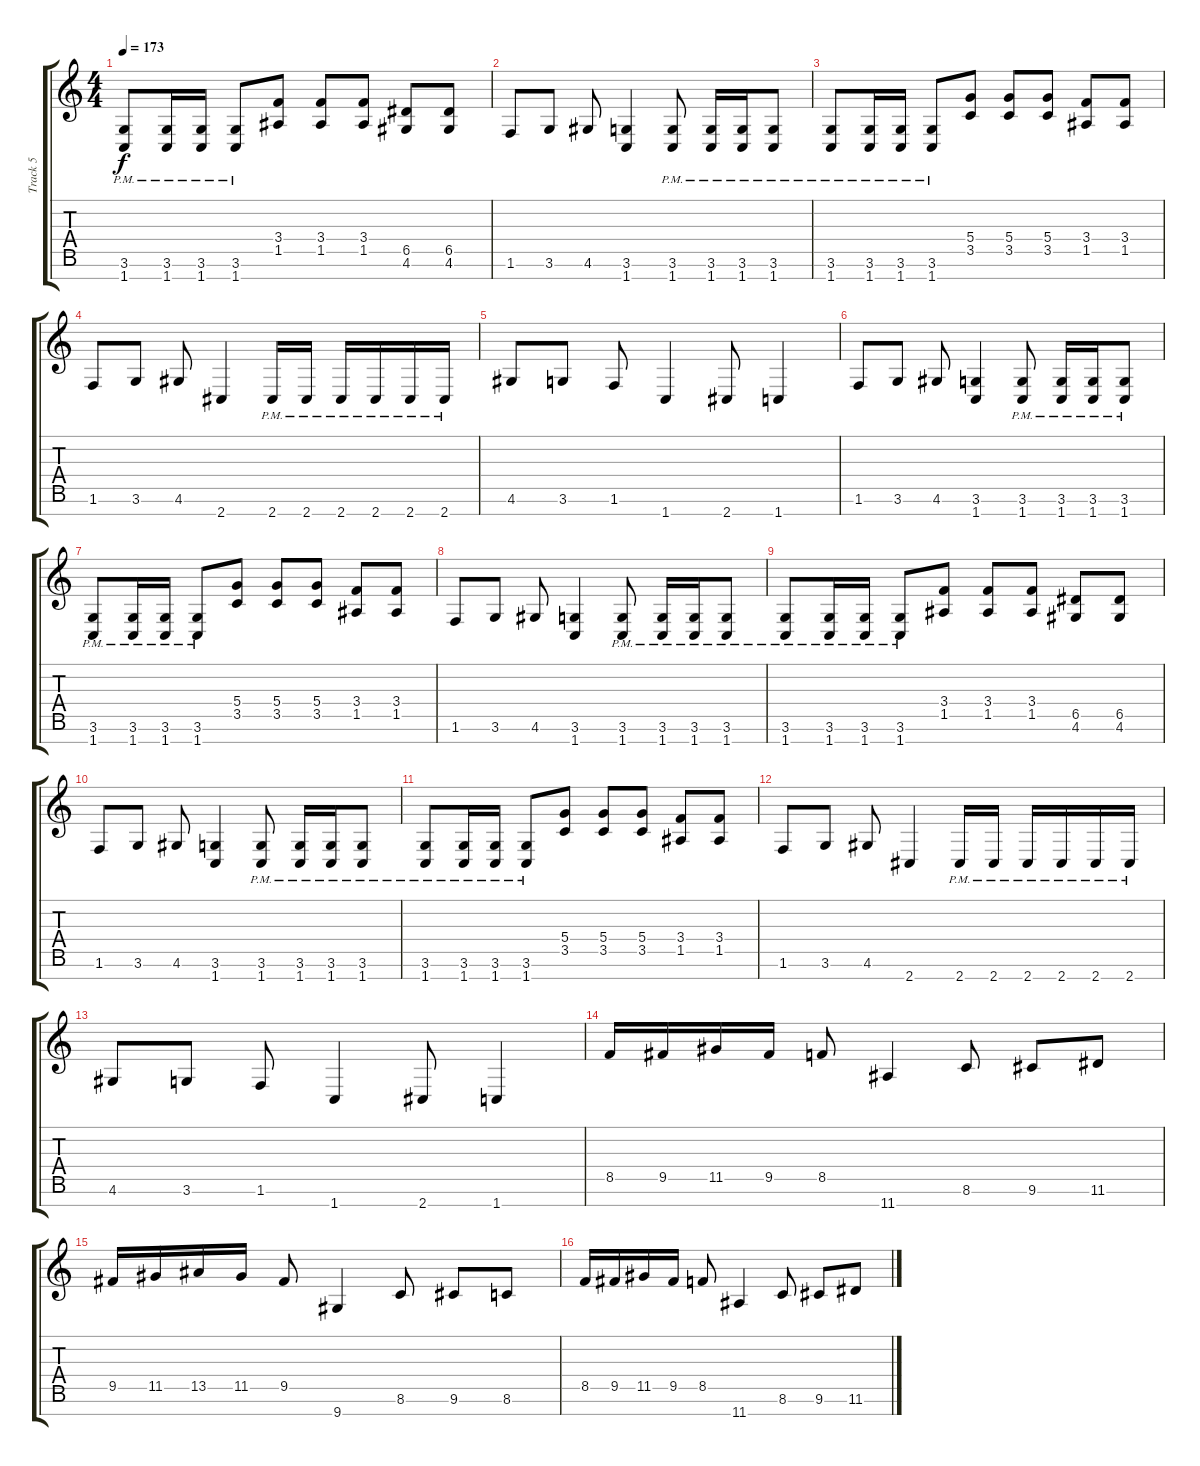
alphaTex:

\track ("Track 5" "Track 5") {instrument distortionguitar}
\staff {score tabs}
\tuning (E4 B3 G3 D3 A2 E2 B1) {hide}
\ts (4 4)
\tempo 173
\clef g2
\ks c
(3.6{pm} 1.7{pm}).8{dy f} (3.6{pm} 1.7{pm}).16 (3.6{pm} 1.7{pm}).16 (3.6{pm} 1.7{pm}).8 (3.4 1.5).8 (3.4 1.5).8 (3.4 1.5).8 (6.5 4.6).8 (6.5 4.6).8 |
1.6.8 3.6.8 4.6.8 (3.6 1.7).4 (3.6{pm} 1.7{pm}).8 (3.6{pm} 1.7{pm}).16 (3.6{pm} 1.7{pm}).16 (3.6{pm} 1.7{pm}).8 |
(3.6{pm} 1.7{pm}).8 (3.6{pm} 1.7{pm}).16 (3.6{pm} 1.7{pm}).16 (3.6{pm} 1.7{pm}).8 (5.4 3.5).8 (5.4 3.5).8 (5.4 3.5).8 (3.4 1.5).8 (3.4 1.5).8 |
1.6.8 3.6.8 4.6.8 2.7.4 2.7{pm}.16 2.7{pm}.16 2.7{pm}.16 2.7{pm}.16 2.7{pm}.16 2.7{pm}.16 |
4.6.8 3.6.8 1.6.8 1.7.4 2.7.8 1.7.4 |
1.6.8 3.6.8 4.6.8 (3.6 1.7).4 (3.6{pm} 1.7{pm}).8 (3.6{pm} 1.7{pm}).16 (3.6{pm} 1.7{pm}).16 (3.6{pm} 1.7{pm}).8 |
(3.6{pm} 1.7{pm}).8 (3.6{pm} 1.7{pm}).16 (3.6{pm} 1.7{pm}).16 (3.6{pm} 1.7{pm}).8 (5.4 3.5).8 (5.4 3.5).8 (5.4 3.5).8 (3.4 1.5).8 (3.4 1.5).8 |
1.6.8 3.6.8 4.6.8 (3.6 1.7).4 (3.6{pm} 1.7{pm}).8 (3.6{pm} 1.7{pm}).16 (3.6{pm} 1.7{pm}).16 (3.6{pm} 1.7{pm}).8 |
(3.6{pm} 1.7{pm}).8 (3.6{pm} 1.7{pm}).16 (3.6{pm} 1.7{pm}).16 (3.6{pm} 1.7{pm}).8 (3.4 1.5).8 (3.4 1.5).8 (3.4 1.5).8 (6.5 4.6).8 (6.5 4.6).8 |
1.6.8 3.6.8 4.6.8 (3.6 1.7).4 (3.6{pm} 1.7{pm}).8 (3.6{pm} 1.7{pm}).16 (3.6{pm} 1.7{pm}).16 (3.6{pm} 1.7{pm}).8 |
(3.6{pm} 1.7{pm}).8 (3.6{pm} 1.7{pm}).16 (3.6{pm} 1.7{pm}).16 (3.6{pm} 1.7{pm}).8 (5.4 3.5).8 (5.4 3.5).8 (5.4 3.5).8 (3.4 1.5).8 (3.4 1.5).8 |
1.6.8 3.6.8 4.6.8 2.7.4 2.7{pm}.16 2.7{pm}.16 2.7{pm}.16 2.7{pm}.16 2.7{pm}.16 2.7{pm}.16 |
4.6.8 3.6.8 1.6.8 1.7.4 2.7.8 1.7.4 |
8.5.16 9.5.16 11.5.16 9.5.16 8.5.8 11.7.4 8.6.8 9.6.8 11.6.8 |
9.5.16 11.5.16 13.5.16 11.5.16 9.5.8 9.7.4 8.6.8 9.6.8 8.6.8 |
8.5.16 9.5.16 11.5.16 9.5.16 8.5.8 11.7.4 8.6.8 9.6.8 11.6.8
